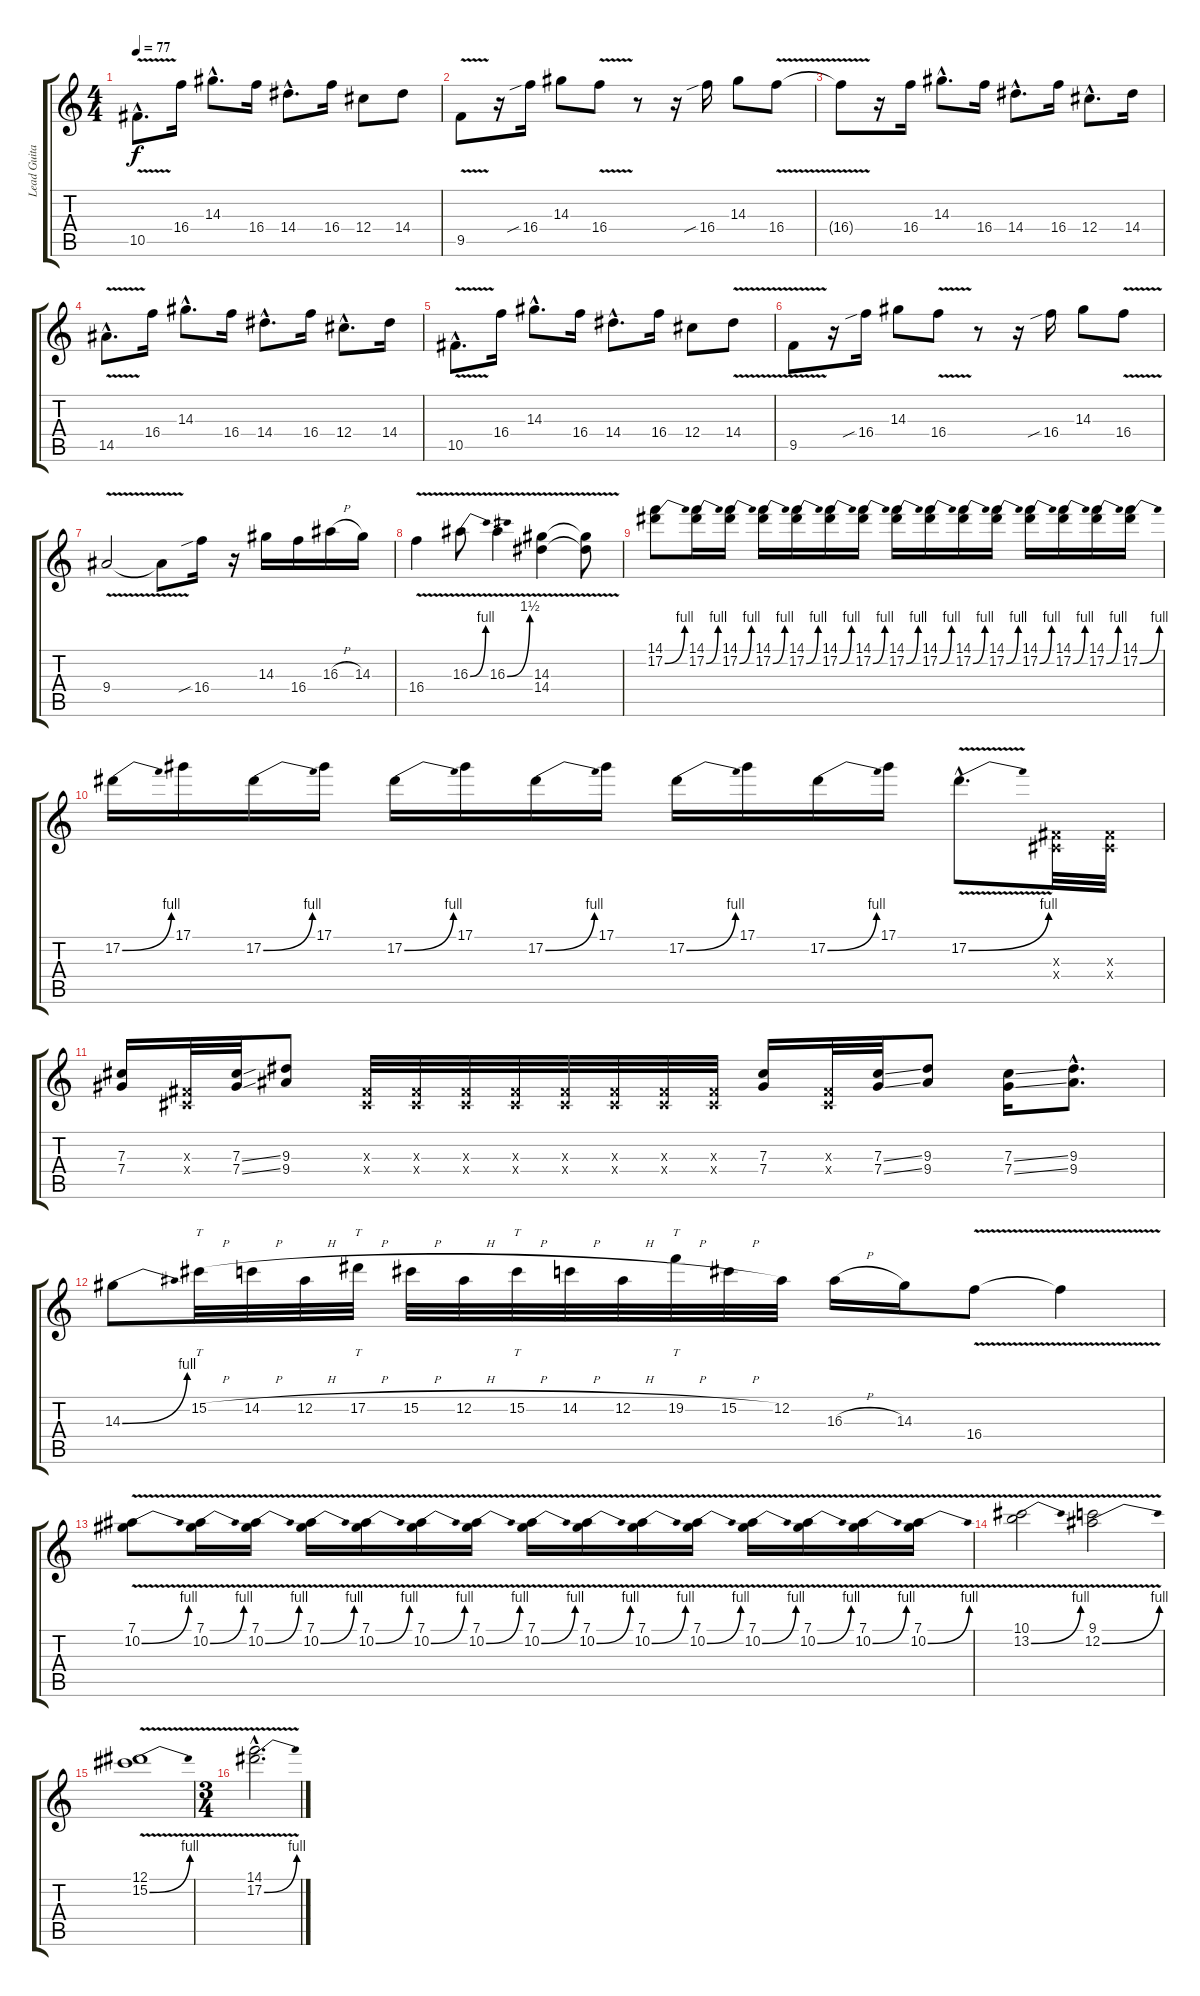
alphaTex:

\track ("Lead Guitar" "Lead Guita") {instrument distortionguitar}
\staff {score tabs}
\tuning (Eb4 Bb3 Gb3 Db3 Ab2 Db2) {hide}
\ts (4 4)
\tempo 77
\clef g2
\ks c
10.5{v hac}.8{d dy f} 16.4.16 14.3{hac}.8{d} 16.4.16 14.4{hac}.8{d} 16.4.16 12.4.8 14.4.8 |
9.5{v}.8 r.16 16.4{sib}.16 14.3.8 16.4{v}.8 r.8 r.16 16.4{sib}.16 14.3.8 16.4{v}.8 |
16.4{t}.8 r.16 16.4.16 14.3{hac}.8{d} 16.4.16 14.4{hac}.8{d} 16.4.16 12.4{hac}.8{d} 14.4.16 |
14.5{v hac}.8{d} 16.4.16 14.3{hac}.8{d} 16.4.16 14.4{hac}.8{d} 16.4.16 12.4{hac}.8{d} 14.4.16 |
10.5{v hac}.8{d} 16.4.16 14.3{hac}.8{d} 16.4.16 14.4{hac}.8{d} 16.4.16 12.4.8 14.4{v}.8 |
9.5{v}.8 r.16 16.4{sib}.16 14.3.8 16.4{v}.8 r.8 r.16 16.4{sib}.16 14.3.8 16.4{v}.8 |
9.4{v}.2 9.4{t}.8 16.4{sib}.16 r.16 14.3.16 16.4.16 16.3{h}.16 14.3.16 |
16.4{v}.4 16.3{be (bend 0 0 60 4) v}.8 16.3{be (bend 0 0 60 6) v}.4 (14.3{v} 14.4).4 (14.3{t} 14.4{t}).8 |
(14.1 17.2{be (bend 0 0 60 4)}).8 (14.1 17.2{be (bend 0 0 60 4)}).16 (14.1 17.2{be (bend 0 0 60 4)}).16 (14.1 17.2{be (bend 0 0 60 4)}).16 (14.1 17.2{be (bend 0 0 60 4)}).16 (14.1 17.2{be (bend 0 0 60 4)}).16 (14.1 17.2{be (bend 0 0 60 4)}).16 (14.1 17.2{be (bend 0 0 60 4)}).16 (14.1 17.2{be (bend 0 0 60 4)}).16 (14.1 17.2{be (bend 0 0 60 4)}).16 (14.1 17.2{be (bend 0 0 60 4)}).16 (14.1 17.2{be (bend 0 0 60 4)}).16 (14.1 17.2{be (bend 0 0 60 4)}).16 (14.1 17.2{be (bend 0 0 60 4)}).16 (14.1 17.2{be (bend 0 0 60 4)}).16 |
17.2{be (bend 0 0 60 4)}.16 17.1.16 17.2{be (bend 0 0 60 4)}.16 17.1.16 17.2{be (bend 0 0 60 4)}.16 17.1.16 17.2{be (bend 0 0 60 4)}.16 17.1.16 17.2{be (bend 0 0 60 4)}.16 17.1.16 17.2{be (bend 0 0 60 4)}.16 17.1.16 17.2{be (bend 0 0 60 4) v hac}.8{d} (0.3{x} 0.4{x}).32 (0.3{x} 0.4{x}).32 |
(7.3 7.4).16 (0.3{x} 0.4{x}).32 (7.3{ss} 7.4{ss}).32 (9.3 9.4).8 (0.3{x} 0.4{x}).32 (0.3{x} 0.4{x}).32 (0.3{x} 0.4{x}).32 (0.3{x} 0.4{x}).32 (0.3{x} 0.4{x}).32 (0.3{x} 0.4{x}).32 (0.3{x} 0.4{x}).32 (0.3{x} 0.4{x}).32 (7.3 7.4).16 (0.3{x} 0.4{x}).32 (7.3{ss} 7.4{ss}).32 (9.3 9.4).8 (7.3{ss} 7.4{ss}).16 (9.3{hac} 9.4{hac}).8{d} |
14.3{be (bend 0 0 60 4)}.8 15.2{h}.32{tt} 14.2{h}.32 12.2{h}.32 17.2{h}.32{tt} 15.2{h}.32 12.2{h}.32 15.2{h}.32{tt} 14.2{h}.32 12.2{h}.32 19.2{h}.32{tt} 15.2{h}.32 12.2.32 16.3{h}.16 14.3.16 16.4{v}.8 16.4{t}.4 |
(7.1 10.2{be (bend 0 0 60 4) v}).8 (7.1 10.2{be (bend 0 0 60 4) v}).16 (7.1 10.2{be (bend 0 0 60 4) v}).16 (7.1 10.2{be (bend 0 0 60 4) v}).16 (7.1 10.2{be (bend 0 0 60 4) v}).16 (7.1 10.2{be (bend 0 0 60 4) v}).16 (7.1 10.2{be (bend 0 0 60 4) v}).16 (7.1 10.2{be (bend 0 0 60 4) v}).16 (7.1 10.2{be (bend 0 0 60 4) v}).16 (7.1 10.2{be (bend 0 0 60 4) v}).16 (7.1 10.2{be (bend 0 0 60 4) v}).16 (7.1 10.2{be (bend 0 0 60 4) v}).16 (7.1 10.2{be (bend 0 0 60 4) v}).16 (7.1 10.2{be (bend 0 0 60 4) v}).16 (7.1 10.2{be (bend 0 0 60 4) v}).16 |
(10.1 13.2{be (bend 0 0 60 4) v}).2 (9.1 12.2{be (bend 0 0 60 4) v}).2 |
(12.1 15.2{be (bend 0 0 60 4) v}).1 |
\ts (3 4)
(14.1{hac} 17.2{be (bend 0 0 60 4) v hac}).2{d volume 11}
